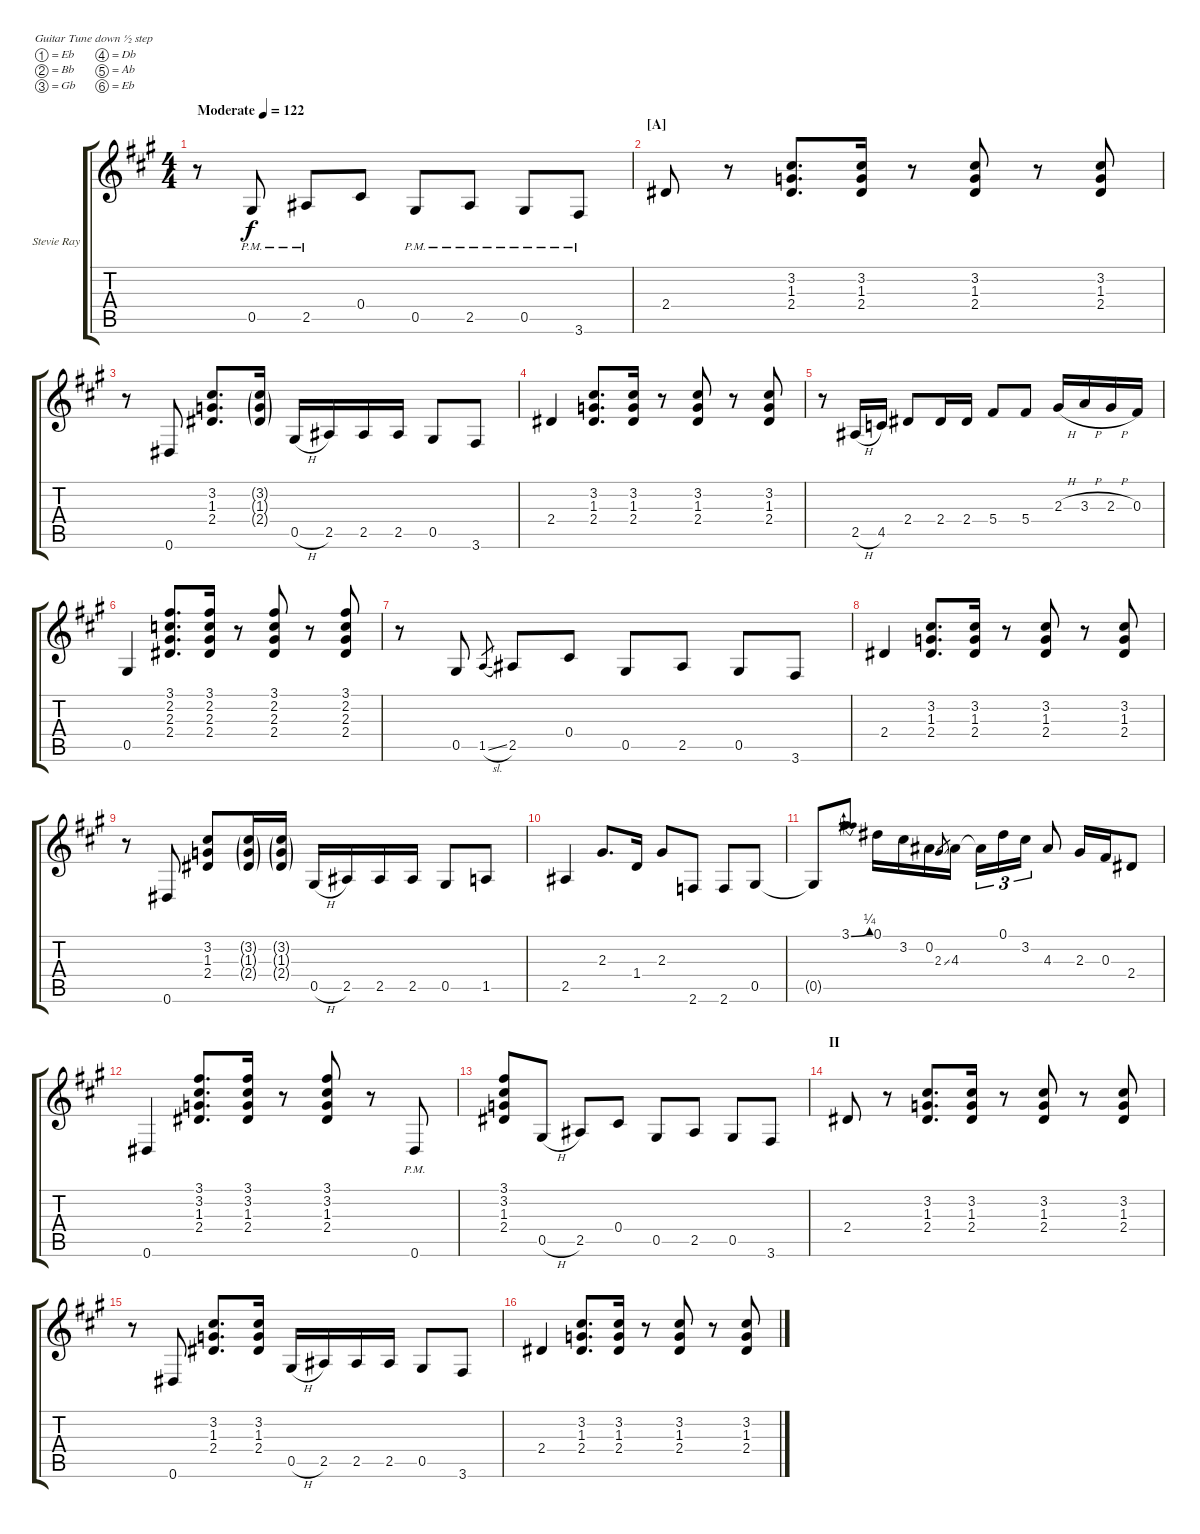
\bracketExtendMode groupsimilarinstruments
\firstSystemTrackNameOrientation horizontal
\otherSystemsTrackNameOrientation horizontal
\track ("Stevie Ray Vaughan - Guitar" "Stevie Ray") {instrument electricguitarclean}
\staff {score tabs}
\tuning (Eb4 Bb3 Gb3 Db3 Ab2 Eb2)
\ts (4 4)
\beaming (8 2 2 2 2)
\tempo (122 "Moderate")
\clef g2
\scale
0.485477
\ks a
r.8{dy f instrument electricguitarclean} 0.5{pm}.8 2.5{pm}.8 0.4.8 0.5{pm}.8 2.5{pm}.8 0.5{pm}.8 3.6{pm}.8 |
\section ("A" "")
\scale
0.257261 2.4.8 r.8 (3.2 1.3 2.4).8{d} (3.2 1.3 2.4).16 r.8 (3.2 1.3 2.4).8 r.8 (3.2 1.3 2.4).8 |
\scale
0.257261 r.8 0.6.8 (3.2 1.3 2.4).8{d} (3.2{g} 1.3{g} 2.4{g}).16 0.5{h}.16 2.5.16 2.5.16 2.5.16 0.5.8 3.6.8 |
\scale
0.333333 2.4.4 (3.2 1.3 2.4).8{d} (3.2 1.3 2.4).16 r.8 (3.2 1.3 2.4).8 r.8 (3.2 1.3 2.4).8 |
\scale
0.333333 r.8 2.5{h}.16 4.5.16 2.4.8 2.4.16 2.4.16 5.4.8 5.4.8 2.3{h}.16 3.3{h}.16 2.3{h}.16 0.3.16 |
\scale
0.333333 0.5.4 (3.1 2.2 2.3 2.4).8{d} (3.1 2.2 2.3 2.4).16 r.8 (3.1 2.2 2.3 2.4).8 r.8 (3.1 2.2 2.3 2.4).8 |
\scale
0.333333 r.8 0.5.8 1.5{sl}.8{gr} 2.5.8 0.4.8 0.5.8 2.5.8 0.5.8 3.6.8 |
\scale
0.333333 2.4.4 (3.2 1.3 2.4).8{d} (3.2 1.3 2.4).16 r.8 (3.2 1.3 2.4).8 r.8 (3.2 1.3 2.4).8 |
\scale
0.333333 r.8 0.6.8 (3.2 1.3 2.4).8 (3.2{g} 1.3{g} 2.4{g}).16 (3.2{g} 1.3{g} 2.4{g}).16 0.5{h}.16 2.5.16 2.5.16 2.5.16 0.5.8 1.5.8 |
\scale
0.333333 2.5.4 2.3.8{d} 1.4.16 2.3.8 2.6.8 2.6.8 0.5.8 |
\scale
0.333333 0.5{t}.8 3.1{be (bend 0 0 60 1)}.8 0.1.16 3.2.16 0.2.16 2.3{ss}.8{gr} 4.3.16 4.3{t}.16{tu (3 2)} 0.1.16{tu (3 2)} 3.2.16{tu (3 2)} 4.3.8 2.3.16 0.3.16 2.4.8 |
\scale
0.333333 0.6.4 (3.1 3.2 1.3 2.4).8{d} (3.1 3.2 1.3 2.4).16 r.8 (3.1 3.2 1.3 2.4).8 r.8 0.6{pm}.8 |
\scale
0.333333 (3.1 3.2 1.3 2.4).8 0.5{h}.8 2.5.8 0.4.8 0.5.8 2.5.8 0.5.8 3.6.8 |
\section ("" "II")
\scale
0.333333 2.4.8 r.8 (3.2 1.3 2.4).8{d} (3.2 1.3 2.4).16 r.8 (3.2 1.3 2.4).8 r.8 (3.2 1.3 2.4).8 |
\scale
0.333333 r.8 0.6.8 (3.2 1.3 2.4).8{d} (3.2 1.3 2.4).16 0.5{h}.16 2.5.16 2.5.16 2.5.16 0.5.8 3.6.8 |
\scale
0.333333 2.4.4 (3.2 1.3 2.4).8{d} (3.2 1.3 2.4).16 r.8 (3.2 1.3 2.4).8 r.8 (3.2 1.3 2.4).8
